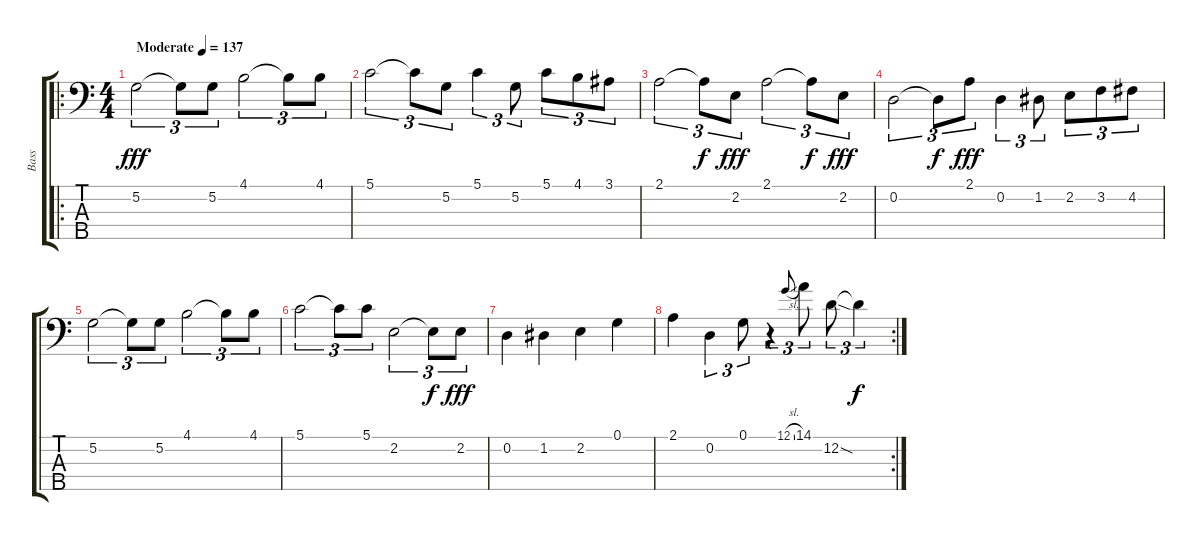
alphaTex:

\track ("Bass" "Bass") {instrument electricbassfinger}
\staff {score tabs}
\tuning (G2 D2 A1 E1 B0) {hide}
\ro
\ts (4 4)
\tempo (137 "Moderate")
\clef f4
\ks c
5.2.2{tu (3 2) dy fff instrument electricbassfinger} 5.2{t}.8{tu (3 2)} 5.2.8{tu (3 2)} 4.1.2{tu (3 2)} 4.1{t}.8{tu (3 2)} 4.1.8{tu (3 2)} |
5.1.2{tu (3 2)} 5.1{t}.8{tu (3 2)} 5.2.8{tu (3 2)} 5.1.4{tu (3 2)} 5.2.8{tu (3 2)} 5.1.8{tu (3 2)} 4.1.8{tu (3 2)} 3.1.8{tu (3 2)} |
2.1.2{tu (3 2)} 2.1{t}.8{tu (3 2) dy f} 2.2.8{tu (3 2) dy fff} 2.1.2{tu (3 2)} 2.1{t}.8{tu (3 2) dy f} 2.2.8{tu (3 2) dy fff} |
0.2.2{tu (3 2)} 0.2{t}.8{tu (3 2) dy f} 2.1.8{tu (3 2) dy fff} 0.2.4{tu (3 2)} 1.2.8{tu (3 2)} 2.2.8{tu (3 2)} 3.2.8{tu (3 2)} 4.2.8{tu (3 2)} |
5.2.2{tu (3 2)} 5.2{t}.8{tu (3 2)} 5.2.8{tu (3 2)} 4.1.2{tu (3 2)} 4.1{t}.8{tu (3 2)} 4.1.8{tu (3 2)} |
5.1.2{tu (3 2)} 5.1{t}.8{tu (3 2)} 5.1.8{tu (3 2)} 2.2.2{tu (3 2)} 2.2{t}.8{tu (3 2) dy f} 2.2.8{tu (3 2) dy fff} |
0.2.4 1.2.4 2.2.4 0.1.4 |
\rc 2
2.1.4 0.2.4{tu (3 2)} 0.1.8{tu (3 2)} r.4{tu (3 2)} 12.1{sl}.8{gr onbeat} 14.1.8{tu (3 2)} 12.2{sod}.8{tu (3 2)} 12.2{t}.4{tu (3 2) dy f}
